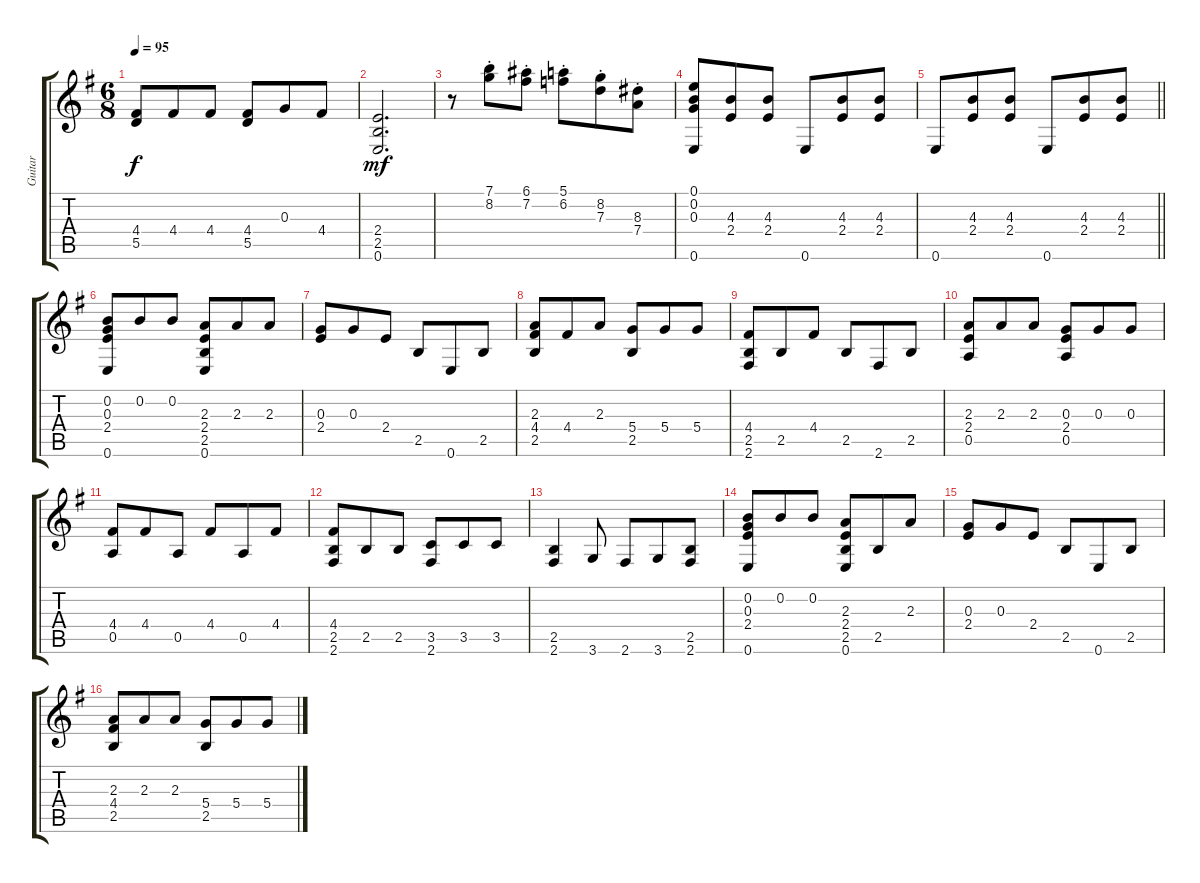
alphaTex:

\track ("Guitar" "Guitar") {instrument acousticguitarsteel}
\staff {score tabs}
\tuning (E4 B3 G3 D3 A2 E2) {hide}
\ts (6 8)
\tempo 95
\clef g2
\ks eminor
(4.4 5.5).8{dy f} 4.4.8 4.4.8 (4.4 5.5).8 0.3.8 4.4.8 |
(2.4 2.5 0.6).2{d dy mf} |
r.8 (7.1{st} 8.2).8 (6.1{st} 7.2).8 (5.1{st} 6.2).8 (8.2{st} 7.3).8 (8.3 7.4{st}).8 |
(0.1 0.2 0.3 0.6).8 (4.3 2.4).8 (4.3 2.4).8 0.6.8 (4.3 2.4).8 (4.3 2.4).8 |
\barLineRight lightlight
0.6.8 (4.3 2.4).8 (4.3 2.4).8 0.6.8 (4.3 2.4).8 (4.3 2.4).8 |
(0.2 0.3 2.4 0.6).8 0.2.8 0.2.8 (2.3 2.4 2.5 0.6).8 2.3.8 2.3.8 |
(0.3 2.4).8 0.3.8 2.4.8 2.5.8 0.6.8 2.5.8 |
(2.3 4.4 2.5).8 4.4.8 2.3.8 (5.4 2.5).8 5.4.8 5.4.8 |
(4.4 2.5 2.6).8 2.5.8 4.4.8 2.5.8 2.6.8 2.5.8 |
(2.3 2.4 0.5).8 2.3.8 2.3.8 (0.3 2.4 0.5).8 0.3.8 0.3.8 |
(4.4 0.5).8 4.4.8 0.5.8 4.4.8 0.5.8 4.4.8 |
(4.4 2.5 2.6).8 2.5.8 2.5.8 (3.5 2.6).8 3.5.8 3.5.8 |
(2.5 2.6).4 3.6.8 2.6.8 3.6.8 (2.5 2.6).8 |
(0.2 0.3 2.4 0.6).8 0.2.8 0.2.8 (2.3 2.4 2.5 0.6).8 2.5.8 2.3.8 |
(0.3 2.4).8 0.3.8 2.4.8 2.5.8 0.6.8 2.5.8 |
(2.3 4.4 2.5).8 2.3.8 2.3.8 (5.4 2.5).8 5.4.8 5.4.8
